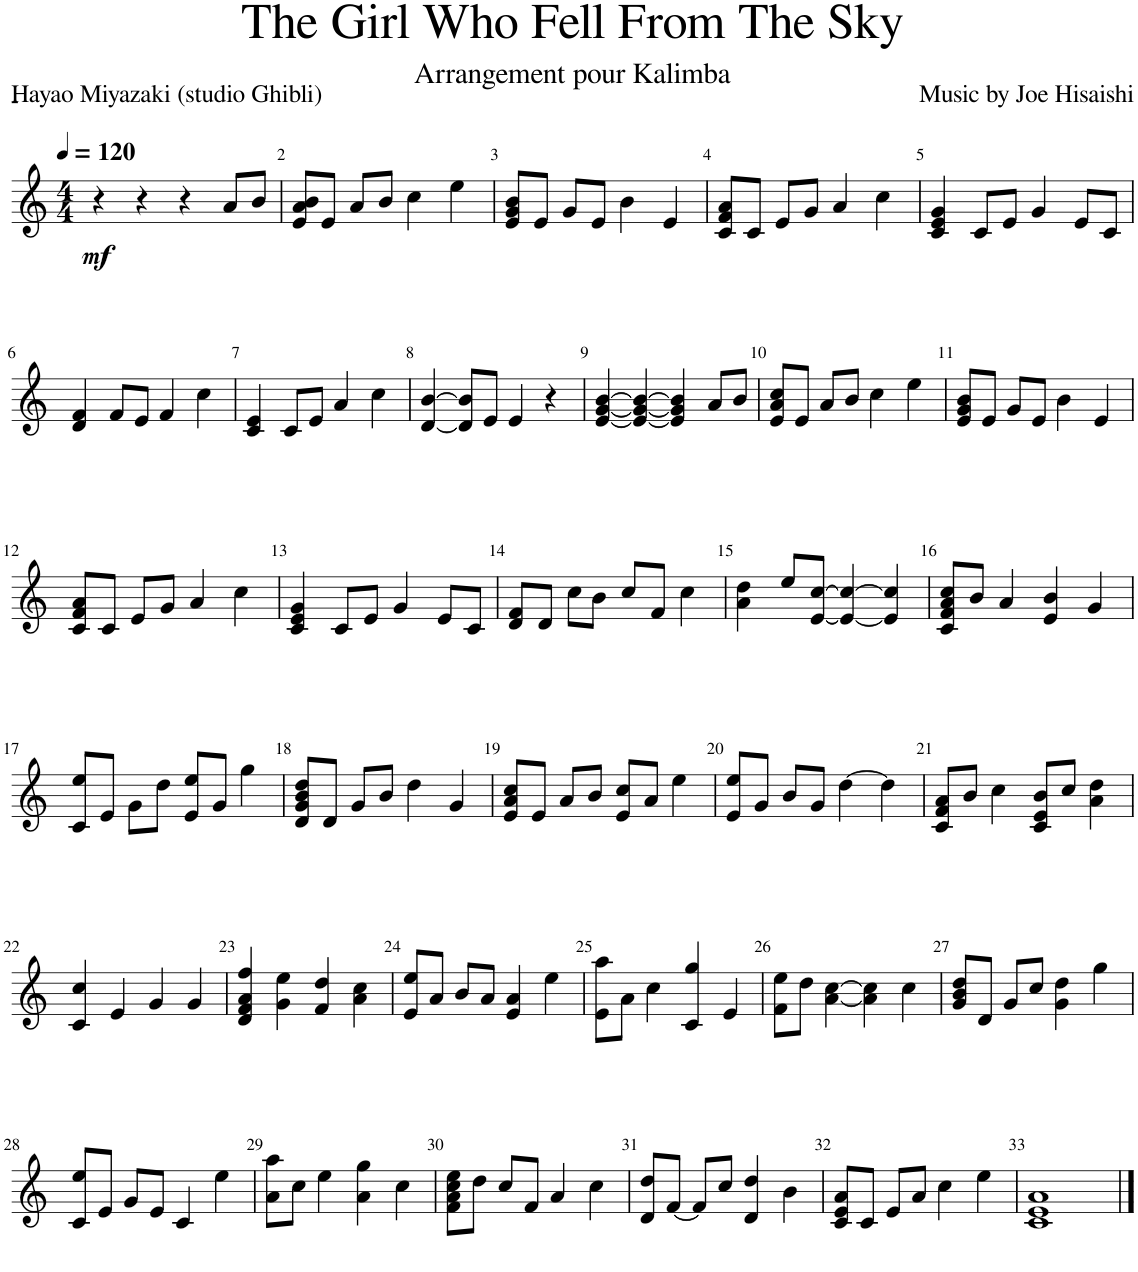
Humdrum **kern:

**kern	**dynam
*part1	*part1
*staff1	*staff1
*I"Kalimba	*
*I'Kal.	*
*clefG2	*
*k[]	*
*M4/4	*
*MM120	*
=1	=1
!	!LO:DY:b
4r	mf
4r	.
4r	.
8a/L	.
8b/J	.
=2	=2
8e/ 8a/ 8b/L	.
8e/J	.
8a/L	.
8b/J	.
4cc\	.
4ee\	.
=3	=3
8e/ 8g/ 8b/L	.
8e/J	.
8g/L	.
8e/J	.
4b\	.
4e/	.
=4	=4
8c/ 8f/ 8a/L	.
8c/J	.
8e/L	.
8g/J	.
4a/	.
4cc\	.
=5	=5
4c/ 4e/ 4g/	.
8c/L	.
8e/J	.
4g/	.
8e/L	.
8c/J	.
!!LO:LB:g=z
=6	=6
4d/ 4f/	.
8f/L	.
8e/J	.
4f/	.
4cc\	.
=7	=7
4c/ 4e/	.
8c/L	.
8e/J	.
4a/	.
4cc\	.
=8	=8
[4d/ [4b/	.
8d/] 8b/]L	.
8e/J	.
4e/	.
4r	.
=9	=9
[4e/ [4g/ [4b/	.
4e/_ 4g/_ 4b/_	.
4e/] 4g/] 4b/]	.
8a/L	.
8b/J	.
=10	=10
8e/ 8a/ 8cc/L	.
8e/J	.
8a/L	.
8b/J	.
4cc\	.
4ee\	.
=11	=11
8e/ 8g/ 8b/L	.
8e/J	.
8g/L	.
8e/J	.
4b\	.
4e/	.
!!LO:LB:g=z
=12	=12
8c/ 8f/ 8a/L	.
8c/J	.
8e/L	.
8g/J	.
4a/	.
4cc\	.
=13	=13
4c/ 4e/ 4g/	.
8c/L	.
8e/J	.
4g/	.
8e/L	.
8c/J	.
=14	=14
8d/ 8f/L	.
8d/J	.
8cc\L	.
8b\J	.
8cc/L	.
8f/J	.
4cc\	.
=15	=15
4a\ 4dd\	.
8ee/L	.
[8e/ [8cc/J	.
4e/_ 4cc/_	.
4e/] 4cc/]	.
=16	=16
8c/ 8f/ 8a/ 8cc/L	.
8b/J	.
4a/	.
4e/ 4b/	.
4g/	.
!!LO:LB:g=z
=17	=17
8c/ 8ee/L	.
8e/J	.
8g\L	.
8dd\J	.
8e/ 8ee/L	.
8g/J	.
4gg\	.
=18	=18
8d/ 8g/ 8b/ 8dd/L	.
8d/J	.
8g/L	.
8b/J	.
4dd\	.
4g/	.
=19	=19
8e/ 8a/ 8cc/L	.
8e/J	.
8a/L	.
8b/J	.
8e/ 8cc/L	.
8a/J	.
4ee\	.
=20	=20
8e/ 8ee/L	.
8g/J	.
8b/L	.
8g/J	.
[4dd\	.
4dd\]	.
=21	=21
8c/ 8f/ 8a/L	.
8b/J	.
4cc\	.
8c/ 8e/ 8b/L	.
8cc/J	.
4a\ 4dd\	.
!!LO:LB:g=z
=22	=22
4c/ 4cc/	.
4e/	.
4g/	.
4g/	.
=23	=23
4d/ 4f/ 4a/ 4ff/	.
4g\ 4ee\	.
4f/ 4dd/	.
4a\ 4cc\	.
=24	=24
8e/ 8ee/L	.
8a/J	.
8b/L	.
8a/J	.
4e/ 4a/	.
4ee\	.
=25	=25
8e\ 8aa\L	.
8a\J	.
4cc\	.
4c/ 4gg/	.
4e/	.
=26	=26
8f\ 8ee\L	.
8dd\J	.
[4a\ [4cc\	.
4a\] 4cc\]	.
4cc\	.
=27	=27
8g/ 8b/ 8dd/L	.
8d/J	.
8g/L	.
8cc/J	.
4g\ 4dd\	.
4gg\	.
!!LO:LB:g=z
=28	=28
8c/ 8ee/L	.
8e/J	.
8g/L	.
8e/J	.
4c/	.
4ee\	.
=29	=29
8a\ 8aa\L	.
8cc\J	.
4ee\	.
4a\ 4gg\	.
4cc\	.
=30	=30
8f\ 8a\ 8cc\ 8ee\L	.
8dd\J	.
8cc/L	.
8f/J	.
4a/	.
4cc\	.
=31	=31
8d/ 8dd/L	.
[8f/J	.
8f/L]	.
8cc/J	.
4d/ 4dd/	.
4b\	.
=32	=32
8c/ 8e/ 8a/L	.
8c/J	.
8e/L	.
8a/J	.
4cc\	.
4ee\	.
=33	=33
1c 1e 1a	.
==	==
*-	*-
